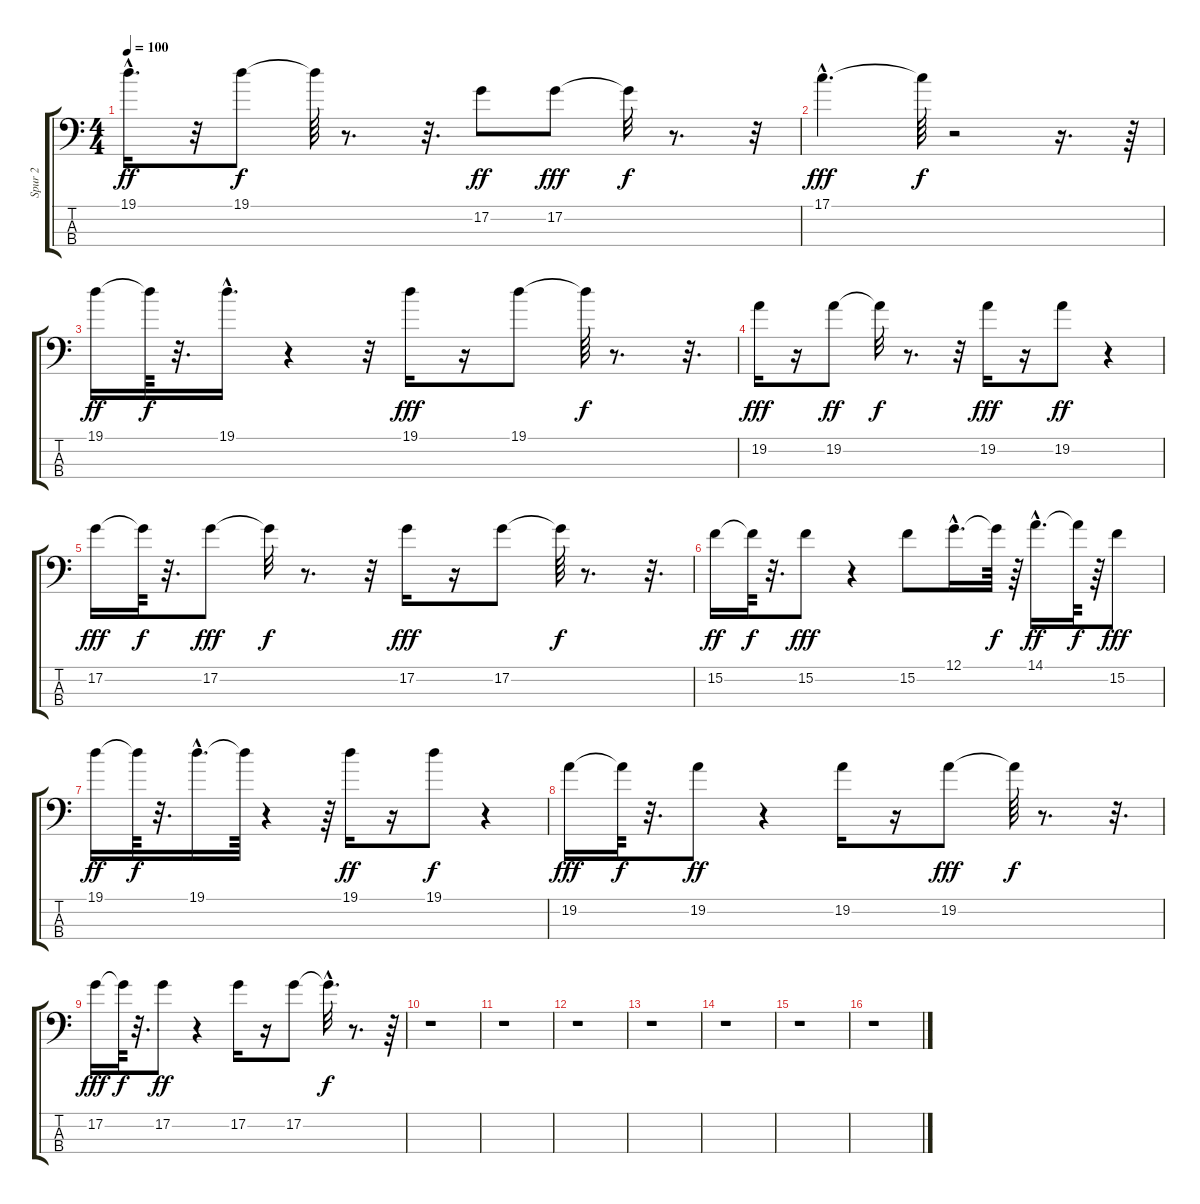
\track ("Spur 2" "Spur 2") {instrument electricbassfinger}
\staff {score tabs}
\tuning (G2 D2 A1 E1) {hide}
\ts (4 4)
\tempo 100
\clef f4
\ks c
19.1{hac}.16{d dy ff} r.32 19.1.8{dy f} 19.1{t}.64 r.8{d} r.32{d} 17.2.8{dy ff} 17.2.8{dy fff} 17.2{t}.32{dy f} r.8{d} r.32 |
17.1{hac}.4{d dy fff} 17.1{t}.64{dy f} r.2 r.16{d} r.64 |
19.1.16{dy ff} 19.1{t}.64{dy f} r.32{d} 19.1{hac}.16{d} r.4 r.32 19.1.16{dy fff} r.16 19.1.8 19.1{t}.64{dy f} r.8{d} r.32{d} |
19.2.16{dy fff} r.16 19.2.8{dy ff} 19.2{t}.32{dy f} r.8{d} r.32 19.2.16{dy fff} r.16 19.2.8{dy ff} r.4 |
17.2.16{dy fff} 17.2{t}.64{dy f} r.32{d} 17.2.8{dy fff} 17.2{t}.32{dy f} r.8{d} r.32 17.2.16{dy fff} r.16 17.2.8 17.2{t}.64{dy f} r.8{d} r.32{d} |
15.2.16{dy ff} 15.2{t}.64{dy f} r.32{d} 15.2.8{dy fff} r.4 15.2.8 12.1{hac}.16{d} 12.1{t}.64{dy f} r.64 14.1{hac}.16{d dy ff} 14.1{t}.64{dy f} r.64 15.2.8{dy fff} |
19.1.16{dy ff} 19.1{t}.64{dy f} r.32{d} 19.1{hac}.16{d} 19.1{t}.64 r.4 r.64 19.1.16{dy ff} r.16 19.1.8{dy f} r.4 |
19.2.16{dy fff} 19.2{t}.64{dy f} r.32{d} 19.2.8{dy ff} r.4 19.2.16 r.16 19.2.8{dy fff} 19.2{t}.64{dy f} r.8{d} r.32{d} |
17.2.16{dy fff} 17.2{t}.64{dy f} r.32{d} 17.2.8{dy ff} r.4 17.2.16 r.16 17.2.8 17.2{hac t}.32{d dy f} r.8{d} r.64 |
r.1 |
r.1 |
r.1 |
r.1 |
r.1 |
r.1 |
r.1
